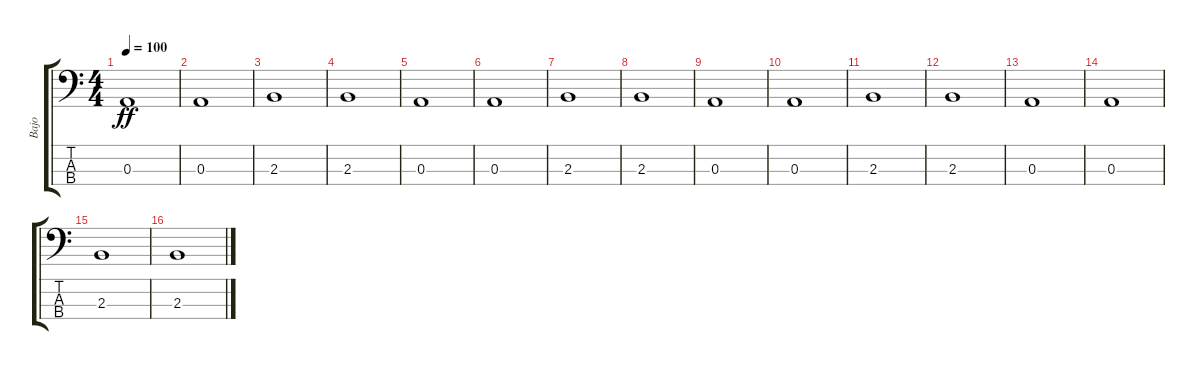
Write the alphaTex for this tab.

\track ("Bajo" "Bajo") {instrument electricbassfinger}
\staff {score tabs}
\tuning (G2 D2 A1 E1) {hide}
\ts (4 4)
\tempo 100
\clef f4
\ks c
0.3.1{dy ff} |
0.3.1 |
2.3.1 |
2.3.1 |
0.3.1 |
0.3.1 |
2.3.1 |
2.3.1 |
0.3.1 |
0.3.1 |
2.3.1 |
2.3.1 |
0.3.1 |
0.3.1 |
2.3.1 |
2.3.1
